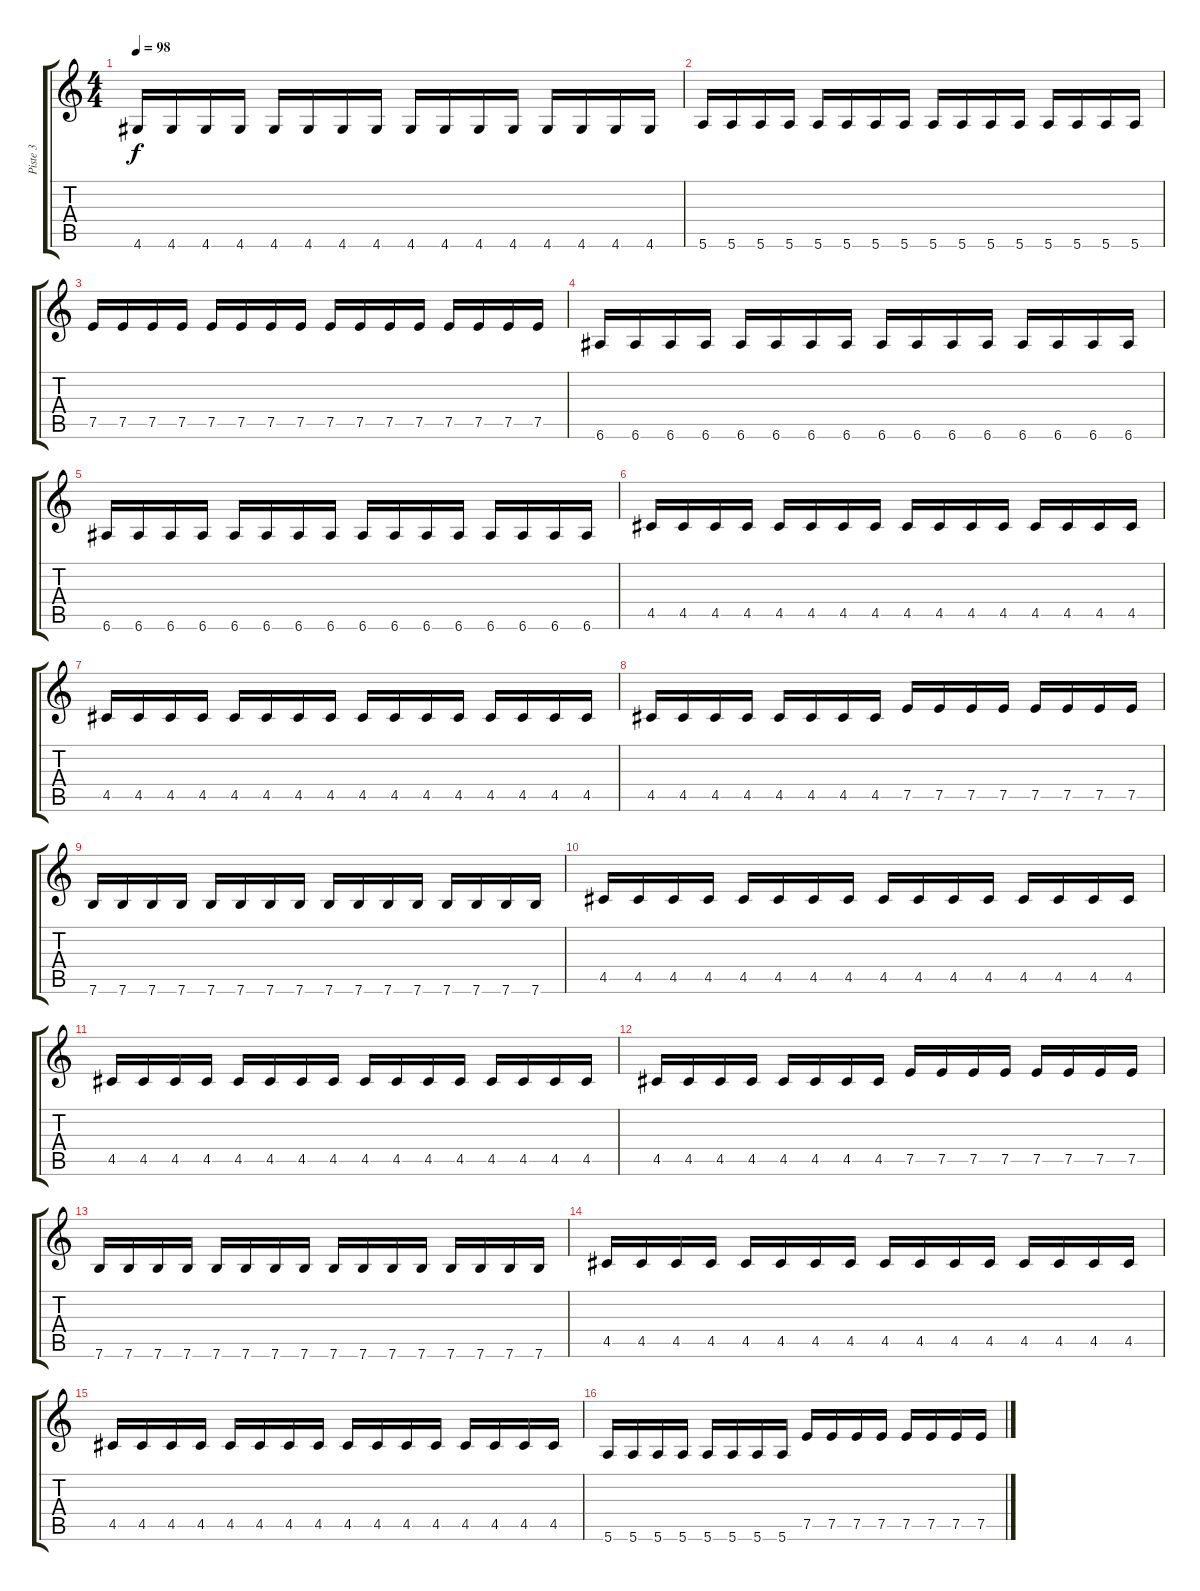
\track ("Piste 3" "Piste 3") {instrument fretlessbass}
\staff {score tabs}
\tuning (E4 B3 G3 D3 A2 E2) {hide}
\ts (4 4)
\tempo 98
\clef g2
\ks c
4.6.16{dy f} 4.6.16 4.6.16 4.6.16 4.6.16 4.6.16 4.6.16 4.6.16 4.6.16 4.6.16 4.6.16 4.6.16 4.6.16 4.6.16 4.6.16 4.6.16 |
5.6.16 5.6.16 5.6.16 5.6.16 5.6.16 5.6.16 5.6.16 5.6.16 5.6.16 5.6.16 5.6.16 5.6.16 5.6.16 5.6.16 5.6.16 5.6.16 |
7.5.16 7.5.16 7.5.16 7.5.16 7.5.16 7.5.16 7.5.16 7.5.16 7.5.16 7.5.16 7.5.16 7.5.16 7.5.16 7.5.16 7.5.16 7.5.16 |
6.6.16 6.6.16 6.6.16 6.6.16 6.6.16 6.6.16 6.6.16 6.6.16 6.6.16 6.6.16 6.6.16 6.6.16 6.6.16 6.6.16 6.6.16 6.6.16 |
6.6.16 6.6.16 6.6.16 6.6.16 6.6.16 6.6.16 6.6.16 6.6.16 6.6.16 6.6.16 6.6.16 6.6.16 6.6.16 6.6.16 6.6.16 6.6.16 |
4.5.16 4.5.16 4.5.16 4.5.16 4.5.16 4.5.16 4.5.16 4.5.16 4.5.16 4.5.16 4.5.16 4.5.16 4.5.16 4.5.16 4.5.16 4.5.16 |
4.5.16 4.5.16 4.5.16 4.5.16 4.5.16 4.5.16 4.5.16 4.5.16 4.5.16 4.5.16 4.5.16 4.5.16 4.5.16 4.5.16 4.5.16 4.5.16 |
4.5.16 4.5.16 4.5.16 4.5.16 4.5.16 4.5.16 4.5.16 4.5.16 7.5.16 7.5.16 7.5.16 7.5.16 7.5.16 7.5.16 7.5.16 7.5.16 |
7.6.16 7.6.16 7.6.16 7.6.16 7.6.16 7.6.16 7.6.16 7.6.16 7.6.16 7.6.16 7.6.16 7.6.16 7.6.16 7.6.16 7.6.16 7.6.16 |
4.5.16 4.5.16 4.5.16 4.5.16 4.5.16 4.5.16 4.5.16 4.5.16 4.5.16 4.5.16 4.5.16 4.5.16 4.5.16 4.5.16 4.5.16 4.5.16 |
4.5.16 4.5.16 4.5.16 4.5.16 4.5.16 4.5.16 4.5.16 4.5.16 4.5.16 4.5.16 4.5.16 4.5.16 4.5.16 4.5.16 4.5.16 4.5.16 |
4.5.16 4.5.16 4.5.16 4.5.16 4.5.16 4.5.16 4.5.16 4.5.16 7.5.16 7.5.16 7.5.16 7.5.16 7.5.16 7.5.16 7.5.16 7.5.16 |
7.6.16 7.6.16 7.6.16 7.6.16 7.6.16 7.6.16 7.6.16 7.6.16 7.6.16 7.6.16 7.6.16 7.6.16 7.6.16 7.6.16 7.6.16 7.6.16 |
4.5.16 4.5.16 4.5.16 4.5.16 4.5.16 4.5.16 4.5.16 4.5.16 4.5.16 4.5.16 4.5.16 4.5.16 4.5.16 4.5.16 4.5.16 4.5.16 |
4.5.16 4.5.16 4.5.16 4.5.16 4.5.16 4.5.16 4.5.16 4.5.16 4.5.16 4.5.16 4.5.16 4.5.16 4.5.16 4.5.16 4.5.16 4.5.16 |
5.6.16 5.6.16 5.6.16 5.6.16 5.6.16 5.6.16 5.6.16 5.6.16 7.5.16 7.5.16 7.5.16 7.5.16 7.5.16 7.5.16 7.5.16 7.5.16
